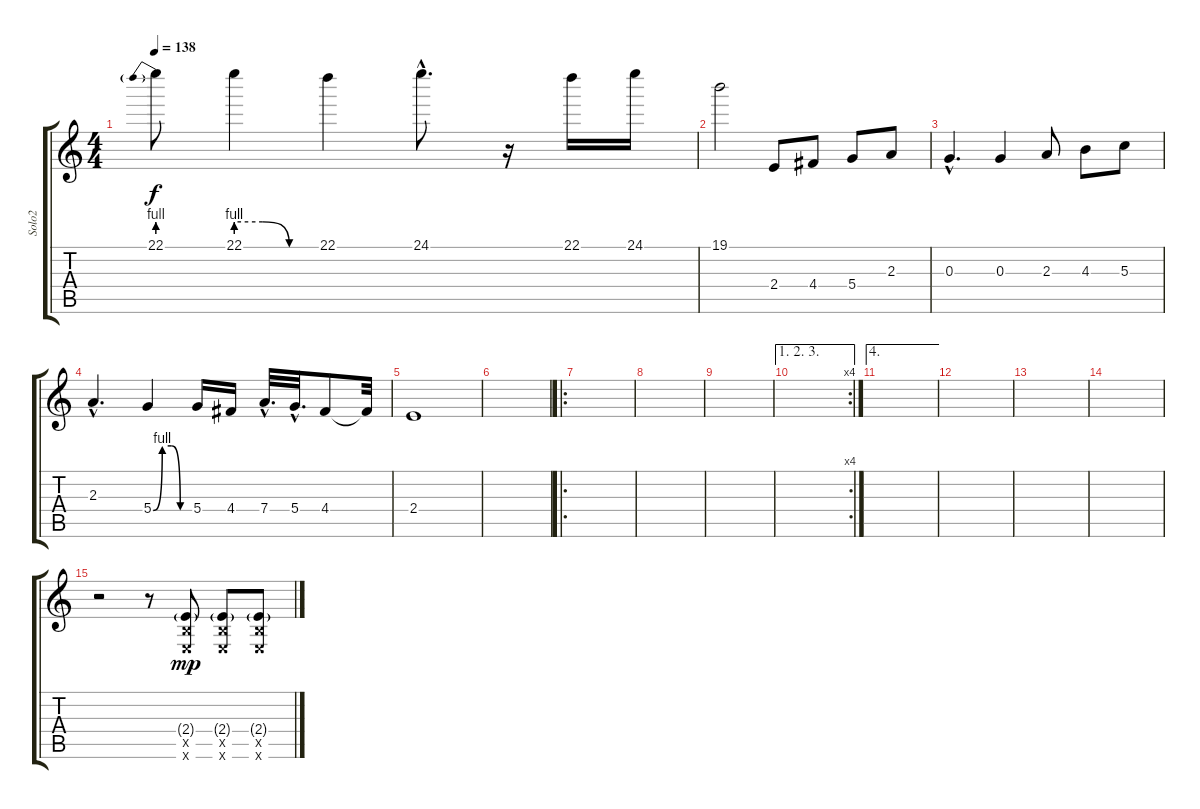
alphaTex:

\track ("Solo2" "Solo2") {instrument overdrivenguitar}
\staff {score tabs}
\tuning (E4 B3 G3 D3 A2 E2) {hide}
\ts (4 4)
\tempo 138
\clef g2
\ks c
22.1{be (prebend 0 4 60 4)}.8{dy f} 22.1{be (custom 0 4 20 4 40 0 60 0)}.4 22.1.4 24.1{hac}.8{d} r.16 22.1.16 24.1.16 |
19.1.2 2.4.8 4.4.8 5.4.8 2.3.8 |
0.3{hac}.4{d} 0.3.4 2.3.8 4.3.8 5.3.8 |
2.3{hac}.4{d} 5.4{be (custom 0 0 15 4 30 4 45 0 60 0)}.4 5.4.16 4.4.16 7.4{hac}.32{d} 5.4{hac}.32{d} 4.4.8 4.4{t}.32 |
2.4.1 |
|
\ro
|
|
|
\ae (1 2 3)
\rc 4
|
\ae 4
|
|
|
|
r.2 r.8 (2.4{g} 2.5{x} 0.6{x}).8{dy mp} (2.4{g} 2.5{x} 0.6{x}).8 (2.4{g} 2.5{x} 0.6{x}).8
